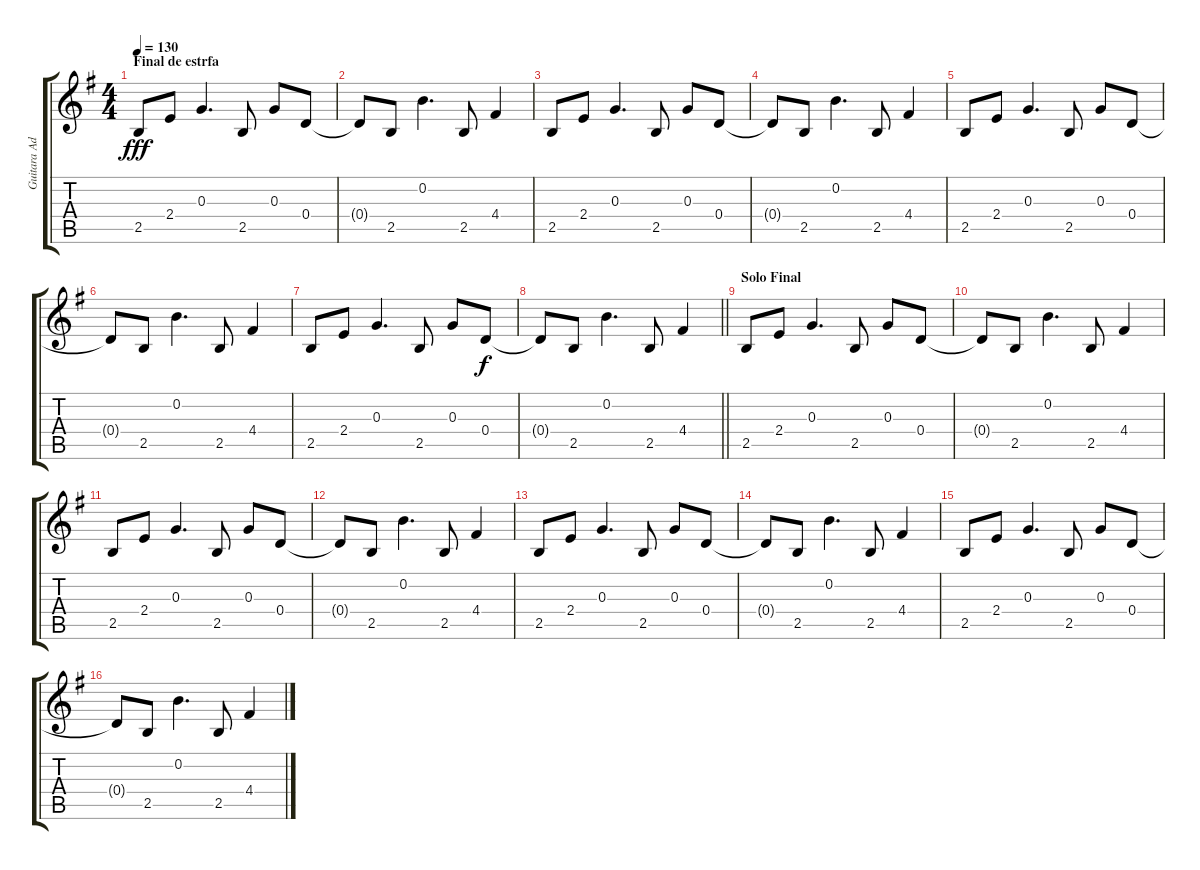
\track ("Guitara Adornos" "Guitara Ad") {instrument electricguitarclean}
\staff {score tabs}
\tuning (E4 B3 G3 D3 A2 E2) {hide}
\ts (4 4)
\section ("" "Final de estrfa")
\tempo 130
\clef g2
\ks g
2.5.8{dy fff} 2.4.8 0.3.4{d} 2.5.8 0.3.8 0.4.8 |
0.4{t}.8 2.5.8 0.2.4{d} 2.5.8 4.4.4 |
2.5.8 2.4.8 0.3.4{d} 2.5.8 0.3.8 0.4.8 |
0.4{t}.8 2.5.8 0.2.4{d} 2.5.8 4.4.4 |
2.5.8 2.4.8 0.3.4{d} 2.5.8 0.3.8 0.4.8 |
0.4{t}.8 2.5.8 0.2.4{d} 2.5.8 4.4.4 |
2.5.8 2.4.8 0.3.4{d} 2.5.8 0.3.8 0.4.8{dy f} |
\barLineRight lightlight
0.4{t}.8 2.5.8 0.2.4{d} 2.5.8 4.4.4 |
\section ("" "Solo Final")
2.5.8 2.4.8 0.3.4{d} 2.5.8 0.3.8 0.4.8 |
0.4{t}.8 2.5.8 0.2.4{d} 2.5.8 4.4.4 |
2.5.8 2.4.8 0.3.4{d} 2.5.8 0.3.8 0.4.8 |
0.4{t}.8 2.5.8 0.2.4{d} 2.5.8 4.4.4 |
2.5.8 2.4.8 0.3.4{d} 2.5.8 0.3.8 0.4.8 |
0.4{t}.8 2.5.8 0.2.4{d} 2.5.8 4.4.4 |
2.5.8 2.4.8 0.3.4{d} 2.5.8 0.3.8 0.4.8 |
0.4{t}.8 2.5.8 0.2.4{d} 2.5.8 4.4.4
